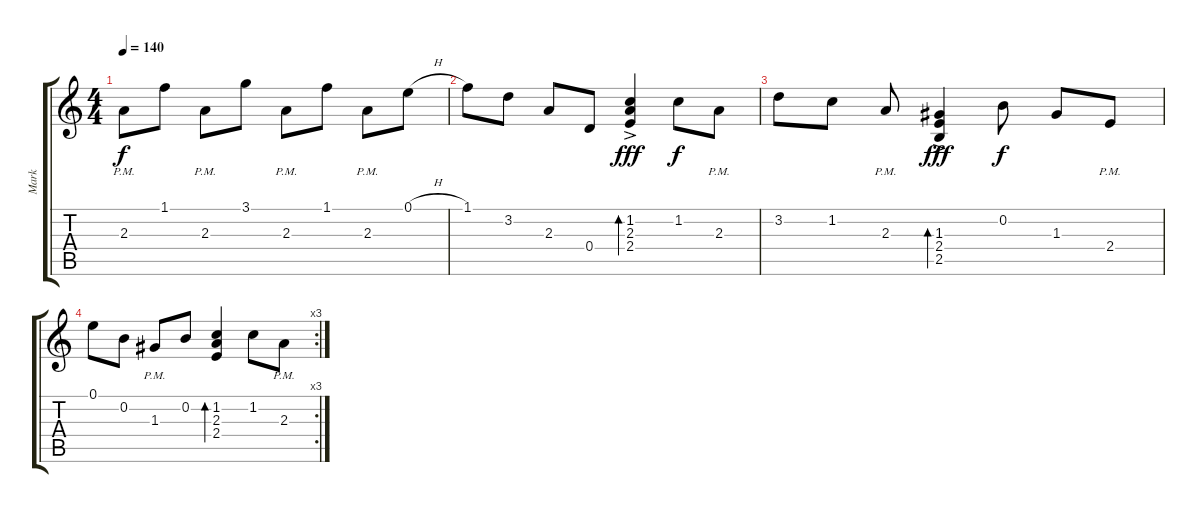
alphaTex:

\track ("Mark " "Mark ") {instrument electricguitarclean}
\staff {score tabs}
\tuning (E4 B3 G3 D3 A2 E2) {hide}
\ts (4 4)
\tempo 140
\clef g2
\ks c
2.3{pm}.8{dy f} 1.1.8 2.3{pm}.8 3.1.8 2.3{pm}.8 1.1.8 2.3{pm}.8 0.1{h}.8 |
1.1.8 3.2.8 2.3.8 0.4.8 (1.2 2.3 2.4{ac}).4{bd 60 dy fff} 1.2.8{dy f} 2.3{pm}.8 |
3.2.8 1.2.8 2.3{pm}.8 (1.3{ac} 2.4 2.5).4{bd 30 dy fff} 0.2.8{dy f} 1.3.8 2.4{pm}.8 |
\rc 3
0.1.8 0.2.8 1.3{pm}.8 0.2.8 (1.2 2.3 2.4).4{bd 30} 1.2.8 2.3{pm}.8
